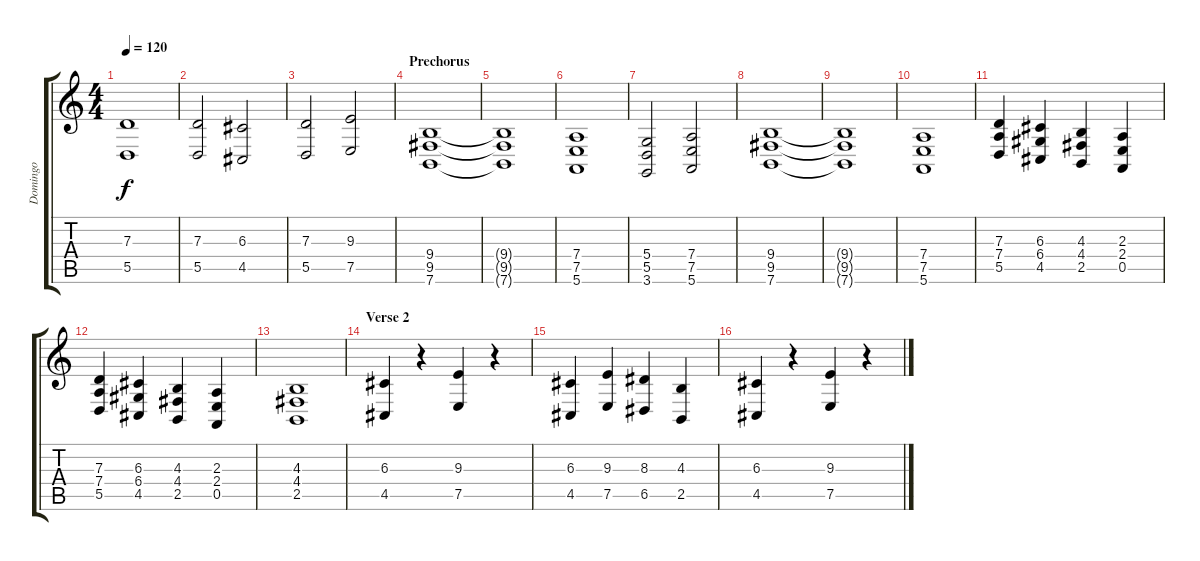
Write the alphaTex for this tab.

\track ("Domingo" "Domingo") {instrument stringensemble1}
\staff {score tabs}
\tuning (E4 B3 G3 D3 A2 E2) {hide}
\ts (4 4)
\tempo 120
\clef g2
\ks c
(7.3 5.5).1{dy f} |
(7.3 5.5).2 (6.3 4.5).2 |
(7.3 5.5).2 (9.3 7.5).2 |
\section ("" "Prechorus")
(9.4 9.5 7.6).1{volume 8 balance 8} |
(9.4{t} 9.5{t} 7.6{t}).1 |
(7.4 7.5 5.6).1 |
(5.4 5.5 3.6).2 (7.4 7.5 5.6).2 |
(9.4 9.5 7.6).1{volume 8} |
(9.4{t} 9.5{t} 7.6{t}).1 |
(7.4 7.5 5.6).1 |
(7.3 7.4 5.5).4 (6.3 6.4 4.5).4 (4.3 4.4 2.5).4 (2.3 2.4 0.5).4 |
(7.3 7.4 5.5).4 (6.3 6.4 4.5).4 (4.3 4.4 2.5).4 (2.3 2.4 0.5).4 |
(4.3 4.4 2.5).1 |
\section ("" "Verse 2")
(6.3 4.5).4{volume 10} r.4 (9.3 7.5).4 r.4 |
(6.3 4.5).4 (9.3 7.5).4 (8.3 6.5).4 (4.3 2.5).4 |
(6.3 4.5).4 r.4 (9.3 7.5).4 r.4
